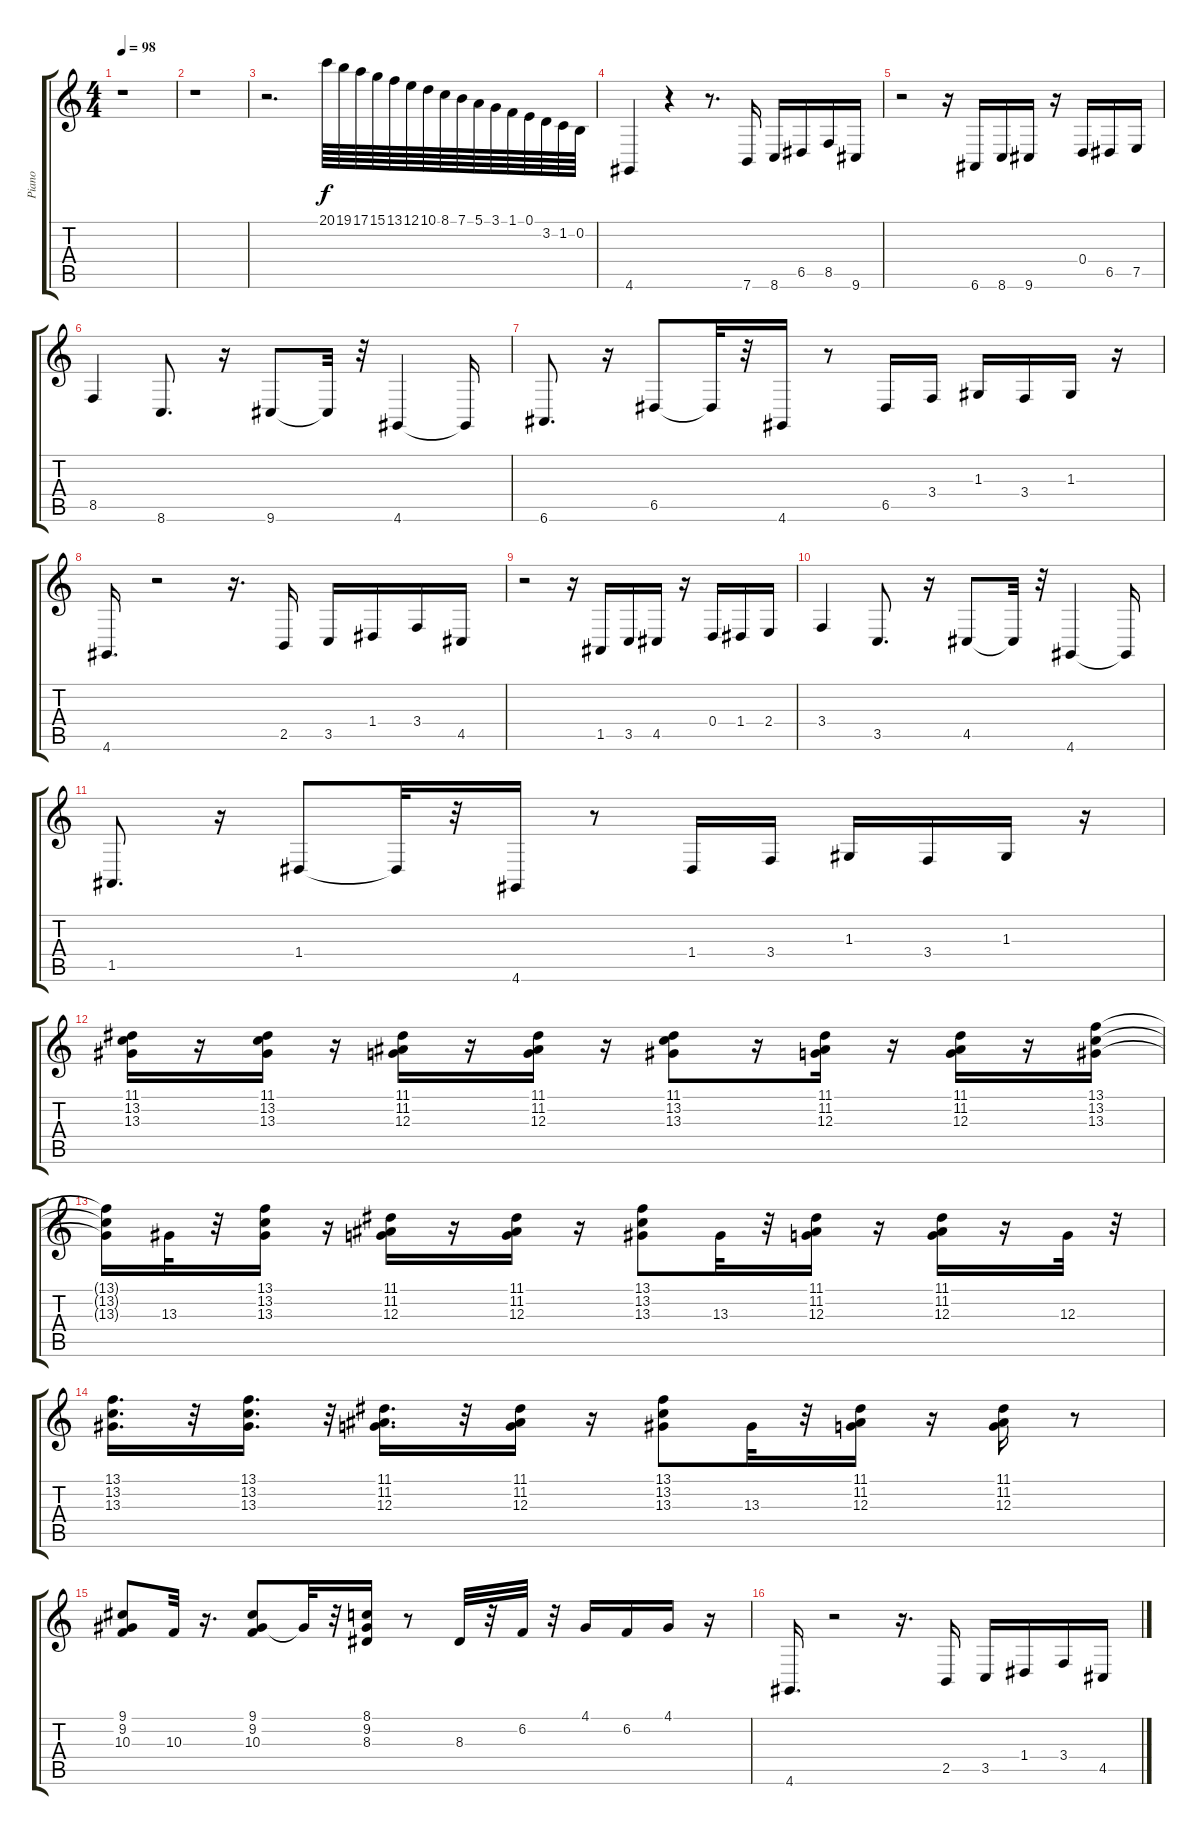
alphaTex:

\track ("Piano" "Piano") {instrument brightacousticpiano}
\staff {score tabs}
\tuning (E4 B3 G3 D3 A2 E2) {hide}
\ts (4 4)
\tempo 98
\clef g2
\ks c
r.1{dy f instrument brightacousticpiano} |
r.1 |
r.2{d} 20.1.64 19.1.64 17.1.64 15.1.64 13.1.64 12.1.64 10.1.64 8.1.64 7.1.64 5.1.64 3.1.64 1.1.64 0.1.64 3.2.64 1.2.64 0.2.64 |
4.6.4 r.4 r.8{d} 7.6.16 8.6.16 6.5.16 8.5.16 9.6.16 |
r.2 r.16 6.6.16 8.6.16 9.6.16 r.16 0.4.16 6.5.16 7.5.16 |
8.5.4 8.6.8{d} r.16 9.6.8 9.6{t}.32 r.32 4.6.4 4.6{t}.16 |
6.6.8{d} r.16 6.5.8 6.5{t}.32 r.32 4.6.16 r.8 6.5.16 3.4.16 1.3.16 3.4.16 1.3.16 r.16 |
4.6.16{d} r.2 r.16{d} 2.5.16 3.5.16 1.4.16 3.4.16 4.5.16 |
r.2 r.16 1.5.16 3.5.16 4.5.16 r.16 0.4.16 1.4.16 2.4.16 |
3.4.4 3.5.8{d} r.16 4.5.8 4.5{t}.32 r.32 4.6.4 4.6{t}.16 |
1.5.8{d} r.16 1.4.8 1.4{t}.32 r.32 4.6.16 r.8 1.4.16 3.4.16 1.3.16 3.4.16 1.3.16 r.16 |
(11.1 13.2 13.3).16 r.16 (11.1 13.2 13.3).16 r.16 (11.1 11.2 12.3).16 r.16 (11.1 11.2 12.3).16 r.16 (11.1 13.2 13.3).8 r.16 (11.1 11.2 12.3).16 r.16 (11.1 11.2 12.3).16 r.16 (13.1 13.2 13.3).16 |
(13.1{t} 13.2{t} 13.3{t}).16 13.3.32 r.32 (13.1 13.2 13.3).16 r.16 (11.1 11.2 12.3).16 r.16 (11.1 11.2 12.3).16 r.16 (13.1 13.2 13.3).8 13.3.32 r.32 (11.1 11.2 12.3).16 r.16 (11.1 11.2 12.3).16 r.16 12.3.32 r.32 |
(13.1 13.2 13.3).16{d} r.32 (13.1 13.2 13.3).16{d} r.32 (11.1 11.2 12.3).16{d} r.32 (11.1 11.2 12.3).16 r.16 (13.1 13.2 13.3).8 13.3.32 r.32 (11.1 11.2 12.3).16 r.16 (11.1 11.2 12.3).16 r.8 |
(9.1 9.2 10.3).8 10.3.32 r.16{d} (9.1 9.2 10.3).8 9.2{t}.32 r.32 (8.1 9.2 8.3).16 r.8 8.3.32 r.32 6.2.32 r.32 4.1.16 6.2.16 4.1.16 r.16 |
4.6.16{d} r.2 r.16{d} 2.5.16 3.5.16 1.4.16 3.4.16 4.5.16
